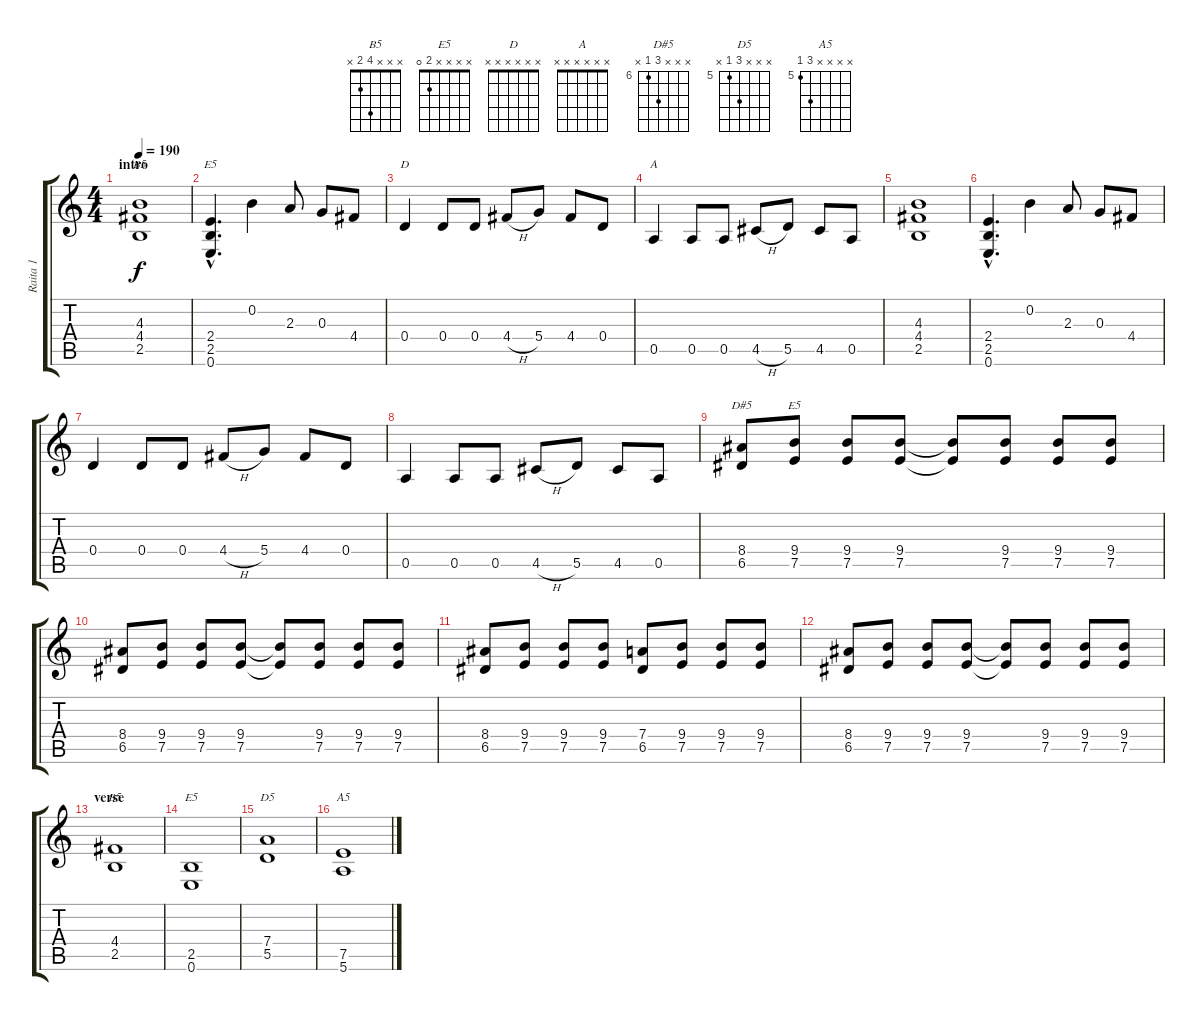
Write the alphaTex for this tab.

\track ("Raita 1" "Raita 1") {instrument overdrivenguitar}
\staff {score tabs}
\tuning (E4 B3 G3 D3 A2 E2) {hide}
\chord ("B5" x x 4 4 2 x)
\chord ("E5" x x x 2 2 0)
\chord ("D" x x x x x x) {firstfret 0}
\chord ("A" x x x x x x) {firstfret 0}
\chord ("D#5" x x x 8 6 x) {firstfret 6}
\chord ("E5" x x x 9 7 x) {firstfret 7}
\chord ("B5" x x x 4 2 x)
\chord ("E5" x x x x 2 0)
\chord ("D5" x x x 7 5 x) {firstfret 5}
\chord ("A5" x x x x 7 5) {firstfret 5}
\ts (4 4)
\section ("" "intro")
\tempo 190
\clef g2
\ks c
(4.3 4.4 2.5).1{ch "B5" dy f instrument overdrivenguitar} |
(2.4{hac} 2.5{hac} 0.6{hac}).4{d ch "E5"} 0.2.4 2.3.8 0.3.8 4.4.8 |
0.4.4{ch "D"} 0.4.8 0.4.8 4.4{h}.8 5.4.8 4.4.8 0.4.8 |
0.5.4{ch "A"} 0.5.8 0.5.8 4.5{h}.8 5.5.8 4.5.8 0.5.8 |
(4.3 4.4 2.5).1 |
(2.4{hac} 2.5{hac} 0.6{hac}).4{d} 0.2.4 2.3.8 0.3.8 4.4.8 |
0.4.4 0.4.8 0.4.8 4.4{h}.8 5.4.8 4.4.8 0.4.8 |
0.5.4 0.5.8 0.5.8 4.5{h}.8 5.5.8 4.5.8 0.5.8 |
(8.4 6.5).8{ch "D#5"} (9.4 7.5).8{ch "E5"} (9.4 7.5).8 (9.4 7.5).8 (9.4{t} 7.5{t}).8 (9.4 7.5).8 (9.4 7.5).8 (9.4 7.5).8 |
(8.4 6.5).8 (9.4 7.5).8 (9.4 7.5).8 (9.4 7.5).8 (9.4{t} 7.5{t}).8 (9.4 7.5).8 (9.4 7.5).8 (9.4 7.5).8 |
(8.4 6.5).8 (9.4 7.5).8 (9.4 7.5).8 (9.4 7.5).8 (7.4 6.5).8 (9.4 7.5).8 (9.4 7.5).8 (9.4 7.5).8 |
(8.4 6.5).8 (9.4 7.5).8 (9.4 7.5).8 (9.4 7.5).8 (9.4{t} 7.5{t}).8 (9.4 7.5).8 (9.4 7.5).8 (9.4 7.5).8 |
\section ("" "verse")
(4.4 2.5).1{ch "B5"} |
(2.5 0.6).1{ch "E5"} |
(7.4 5.5).1{ch "D5"} |
(7.5 5.6).1{ch "A5"}
